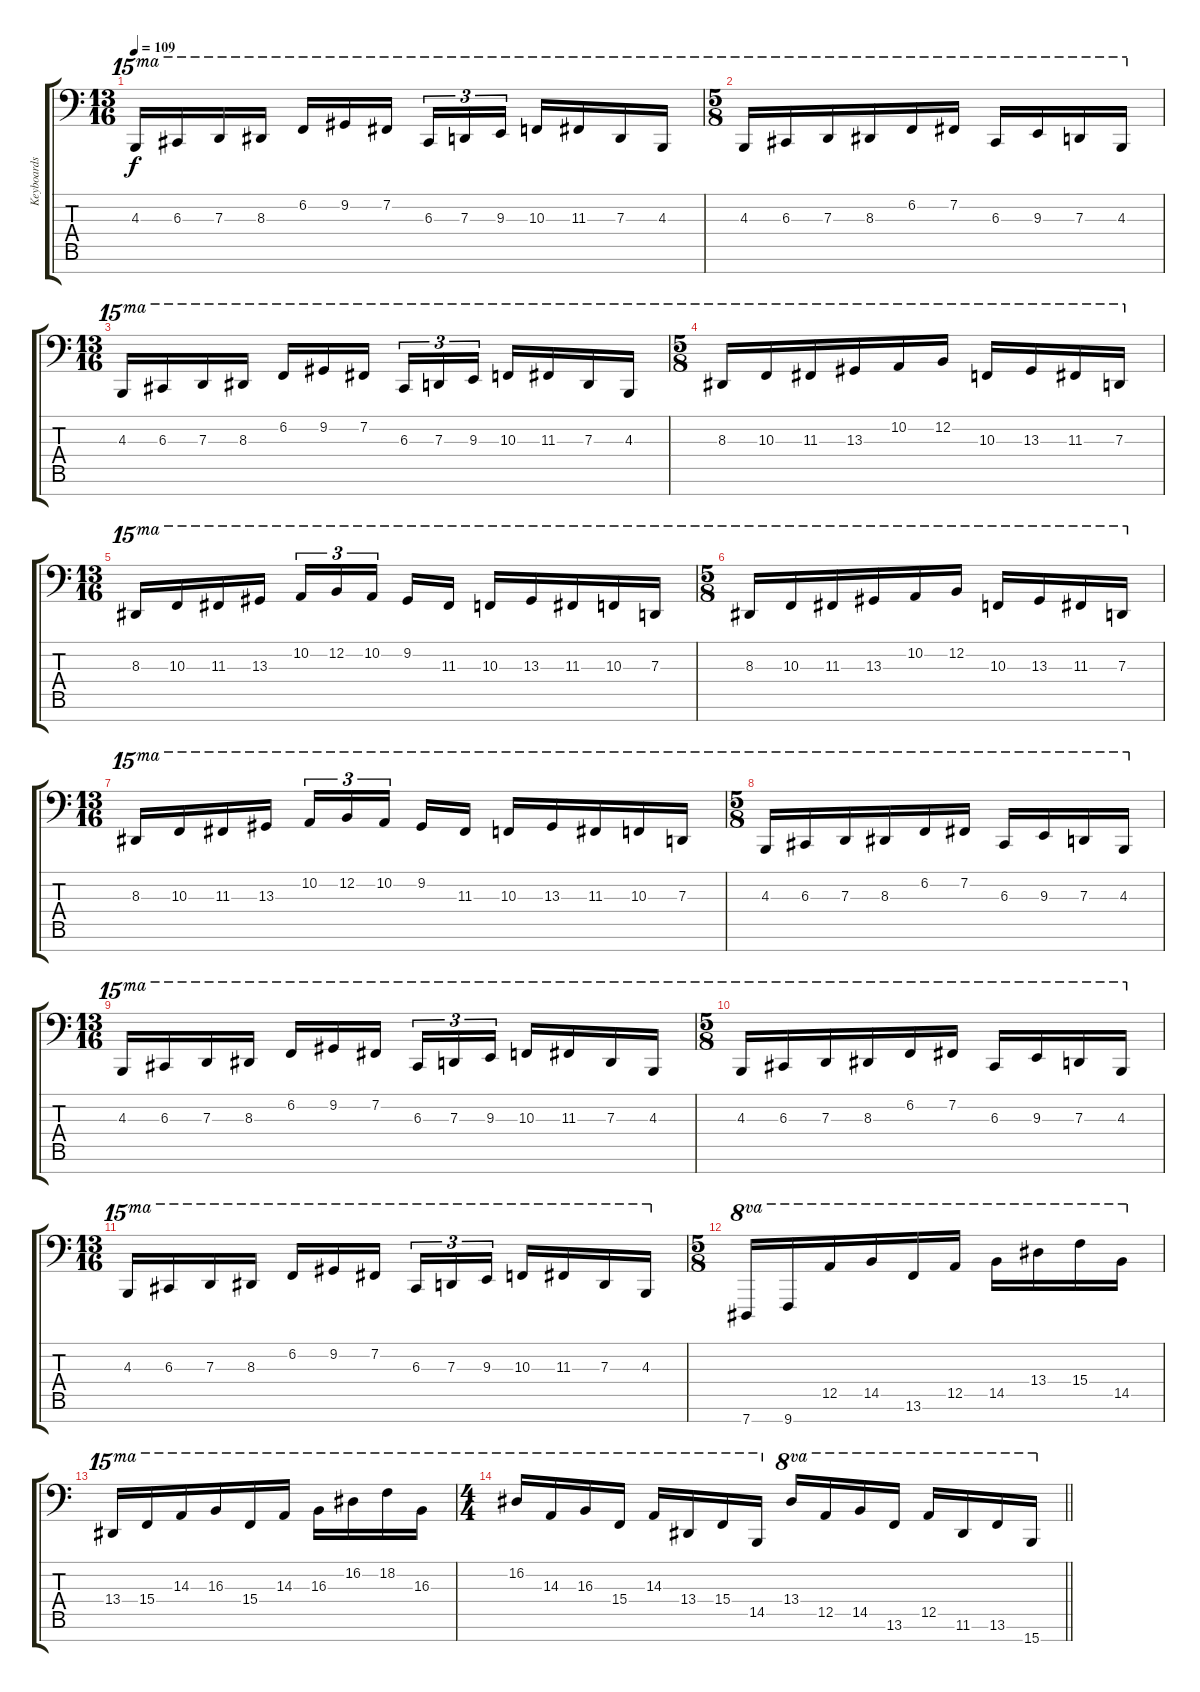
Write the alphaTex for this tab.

\track ("Keyboards 2" "Keyboards ") {instrument stringensemble1}
\staff {score tabs}
\tuning (E4 B3 G3 D3 A2 E2 Ab1) {hide}
\ts (13 16)
\tempo 109
\clef f4
\ks c
4.3.16{ot 15ma dy f beam merge} 6.3.16{ot 15ma beam merge} 7.3.16{ot 15ma beam merge} 8.3.16{ot 15ma} 6.2.16{ot 15ma beam merge} 9.2.16{ot 15ma beam merge} 7.2.16{ot 15ma} 6.3.16{tu (3 2) ot 15ma} 7.3.16{tu (3 2) ot 15ma beam merge} 9.3.16{tu (3 2) ot 15ma} 10.3.16{ot 15ma beam merge} 11.3.16{ot 15ma beam merge} 7.3.16{ot 15ma beam merge} 4.3.16{ot 15ma} |
\ts (5 8)
4.3.16{ot 15ma} 6.3.16{ot 15ma} 7.3.16{ot 15ma} 8.3.16{ot 15ma} 6.2.16{ot 15ma} 7.2.16{ot 15ma} 6.3.16{ot 15ma} 9.3.16{ot 15ma} 7.3.16{ot 15ma} 4.3.16{ot 15ma} |
\ts (13 16)
4.3.16{ot 15ma beam merge} 6.3.16{ot 15ma beam merge} 7.3.16{ot 15ma beam merge} 8.3.16{ot 15ma} 6.2.16{ot 15ma beam merge} 9.2.16{ot 15ma beam merge} 7.2.16{ot 15ma} 6.3.16{tu (3 2) ot 15ma} 7.3.16{tu (3 2) ot 15ma beam merge} 9.3.16{tu (3 2) ot 15ma} 10.3.16{ot 15ma beam merge} 11.3.16{ot 15ma beam merge} 7.3.16{ot 15ma beam merge} 4.3.16{ot 15ma} |
\ts (5 8)
8.3.16{ot 15ma} 10.3.16{ot 15ma} 11.3.16{ot 15ma} 13.3.16{ot 15ma} 10.2.16{ot 15ma} 12.2.16{ot 15ma} 10.3.16{ot 15ma} 13.3.16{ot 15ma} 11.3.16{ot 15ma} 7.3.16{ot 15ma} |
\ts (13 16)
8.3.16{ot 15ma beam merge} 10.3.16{ot 15ma beam merge} 11.3.16{ot 15ma beam merge} 13.3.16{ot 15ma} 10.2.16{tu (3 2) ot 15ma} 12.2.16{tu (3 2) ot 15ma beam merge} 10.2.16{tu (3 2) ot 15ma beam splitsecondary} 9.2.16{ot 15ma beam merge} 11.3.16{ot 15ma} 10.3.16{ot 15ma beam merge} 13.3.16{ot 15ma beam merge} 11.3.16{ot 15ma} 10.3.16{ot 15ma beam merge} 7.3.16{ot 15ma} |
\ts (5 8)
8.3.16{ot 15ma} 10.3.16{ot 15ma} 11.3.16{ot 15ma} 13.3.16{ot 15ma} 10.2.16{ot 15ma} 12.2.16{ot 15ma} 10.3.16{ot 15ma} 13.3.16{ot 15ma} 11.3.16{ot 15ma} 7.3.16{ot 15ma} |
\ts (13 16)
8.3.16{ot 15ma beam merge} 10.3.16{ot 15ma beam merge} 11.3.16{ot 15ma beam merge} 13.3.16{ot 15ma} 10.2.16{tu (3 2) ot 15ma} 12.2.16{tu (3 2) ot 15ma beam merge} 10.2.16{tu (3 2) ot 15ma beam splitsecondary} 9.2.16{ot 15ma beam merge} 11.3.16{ot 15ma} 10.3.16{ot 15ma beam merge} 13.3.16{ot 15ma beam merge} 11.3.16{ot 15ma} 10.3.16{ot 15ma beam merge} 7.3.16{ot 15ma} |
\ts (5 8)
4.3.16{ot 15ma} 6.3.16{ot 15ma} 7.3.16{ot 15ma} 8.3.16{ot 15ma} 6.2.16{ot 15ma} 7.2.16{ot 15ma} 6.3.16{ot 15ma} 9.3.16{ot 15ma} 7.3.16{ot 15ma} 4.3.16{ot 15ma} |
\ts (13 16)
4.3.16{ot 15ma beam merge} 6.3.16{ot 15ma beam merge} 7.3.16{ot 15ma beam merge} 8.3.16{ot 15ma} 6.2.16{ot 15ma beam merge} 9.2.16{ot 15ma beam merge} 7.2.16{ot 15ma} 6.3.16{tu (3 2) ot 15ma} 7.3.16{tu (3 2) ot 15ma beam merge} 9.3.16{tu (3 2) ot 15ma} 10.3.16{ot 15ma beam merge} 11.3.16{ot 15ma beam merge} 7.3.16{ot 15ma beam merge} 4.3.16{ot 15ma} |
\ts (5 8)
4.3.16{ot 15ma} 6.3.16{ot 15ma} 7.3.16{ot 15ma} 8.3.16{ot 15ma} 6.2.16{ot 15ma} 7.2.16{ot 15ma} 6.3.16{ot 15ma} 9.3.16{ot 15ma} 7.3.16{ot 15ma} 4.3.16{ot 15ma} |
\ts (13 16)
4.3.16{ot 15ma beam merge} 6.3.16{ot 15ma beam merge} 7.3.16{ot 15ma beam merge} 8.3.16{ot 15ma} 6.2.16{ot 15ma beam merge} 9.2.16{ot 15ma beam merge} 7.2.16{ot 15ma} 6.3.16{tu (3 2) ot 15ma} 7.3.16{tu (3 2) ot 15ma beam merge} 9.3.16{tu (3 2) ot 15ma} 10.3.16{ot 15ma beam merge} 11.3.16{ot 15ma beam merge} 7.3.16{ot 15ma beam merge} 4.3.16{ot 15ma} |
\ts (5 8)
7.7.16{ot 8va} 9.7.16{ot 8va} 12.5.16{ot 8va} 14.5.16{ot 8va} 13.6.16{ot 8va} 12.5.16{ot 8va} 14.5.16{ot 8va} 13.4.16{ot 8va} 15.4.16{ot 8va} 14.5.16{ot 8va} |
13.4.16{ot 15ma} 15.4.16{ot 15ma} 14.3.16{ot 15ma} 16.3.16{ot 15ma} 15.4.16{ot 15ma} 14.3.16{ot 15ma} 16.3.16{ot 15ma} 16.2.16{ot 15ma} 18.2.16{ot 15ma} 16.3.16{ot 15ma} |
\ts (4 4)
\barLineRight lightlight
16.2.16{ot 15ma} 14.3.16{ot 15ma} 16.3.16{ot 15ma} 15.4.16{ot 15ma} 14.3.16{ot 15ma} 13.4.16{ot 15ma} 15.4.16{ot 15ma} 14.5.16{ot 15ma} 13.4.16{ot 8va} 12.5.16{ot 8va} 14.5.16{ot 8va} 13.6.16{ot 8va} 12.5.16{ot 8va} 11.6.16{ot 8va} 13.6.16{ot 8va} 15.7.16{ot 8va}
